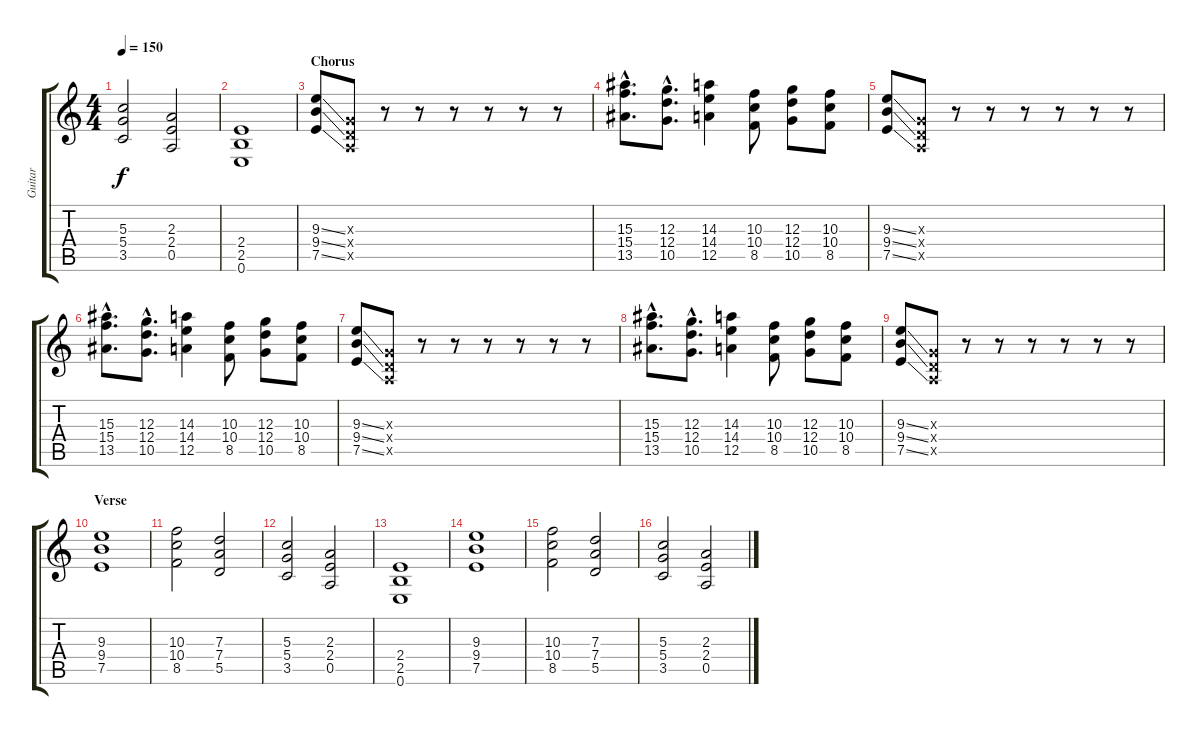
\track ("Guitar" "Guitar") {instrument distortionguitar}
\staff {score tabs}
\tuning (E4 B3 G3 D3 A2 E2) {hide}
\ts (4 4)
\tempo 150
\clef g2
\ks c
(5.3 5.4 3.5).2{dy f} (2.3 2.4 0.5).2 |
(2.4 2.5 0.6).1 |
\section ("" "Chorus")
(9.3{ss} 9.4{ss} 7.5{ss}).8 (0.3{x} 0.4{x} 0.5{x}).8 r.8 r.8 r.8 r.8 r.8 r.8 |
(15.3{hac} 15.4{hac} 13.5{hac}).8{d} (12.3{hac} 12.4{hac} 10.5{hac}).8{d} (14.3 14.4 12.5).4 (10.3 10.4 8.5).8 (12.3 12.4 10.5).8 (10.3 10.4 8.5).8 |
(9.3{ss} 9.4{ss} 7.5{ss}).8 (0.3{x} 0.4{x} 0.5{x}).8 r.8 r.8 r.8 r.8 r.8 r.8 |
(15.3{hac} 15.4{hac} 13.5{hac}).8{d} (12.3{hac} 12.4{hac} 10.5{hac}).8{d} (14.3 14.4 12.5).4 (10.3 10.4 8.5).8 (12.3 12.4 10.5).8 (10.3 10.4 8.5).8 |
(9.3{ss} 9.4{ss} 7.5{ss}).8 (0.3{x} 0.4{x} 0.5{x}).8 r.8 r.8 r.8 r.8 r.8 r.8 |
(15.3{hac} 15.4{hac} 13.5{hac}).8{d} (12.3{hac} 12.4{hac} 10.5{hac}).8{d} (14.3 14.4 12.5).4 (10.3 10.4 8.5).8 (12.3 12.4 10.5).8 (10.3 10.4 8.5).8 |
(9.3{ss} 9.4{ss} 7.5{ss}).8 (0.3{x} 0.4{x} 0.5{x}).8 r.8 r.8 r.8 r.8 r.8 r.8 |
\section ("" "Verse")
(9.3 9.4 7.5).1 |
(10.3 10.4 8.5).2 (7.3 7.4 5.5).2 |
(5.3 5.4 3.5).2 (2.3 2.4 0.5).2 |
(2.4 2.5 0.6).1 |
(9.3 9.4 7.5).1 |
(10.3 10.4 8.5).2 (7.3 7.4 5.5).2 |
(5.3 5.4 3.5).2 (2.3 2.4 0.5).2
